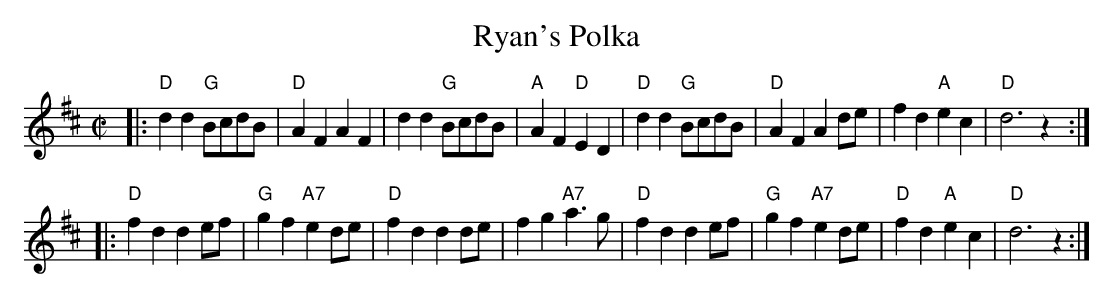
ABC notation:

X:1
T: Ryan's Polka
M: C|
K: D
|: "D"d2d2 "G"BcdB | "D"A2F2 A2F2 | d2d2 "G"BcdB | "A"A2F2 "D"E2D2 \
|  "D"d2d2 "G"BcdB | "D"A2F2 A2de | f2d2 "A"e2c2 | "D"d6   z2 :|
|: "D"f2d2 d2ef | "G"g2f2 "A7"e2de | "D"f2d2 d2de | f2g2 "A7"a3g \
|  "D"f2d2 d2ef | "G"g2f2 "A7"e2de | "D"f2d2 "A"e2c2 | "D"d6   z2 :|
